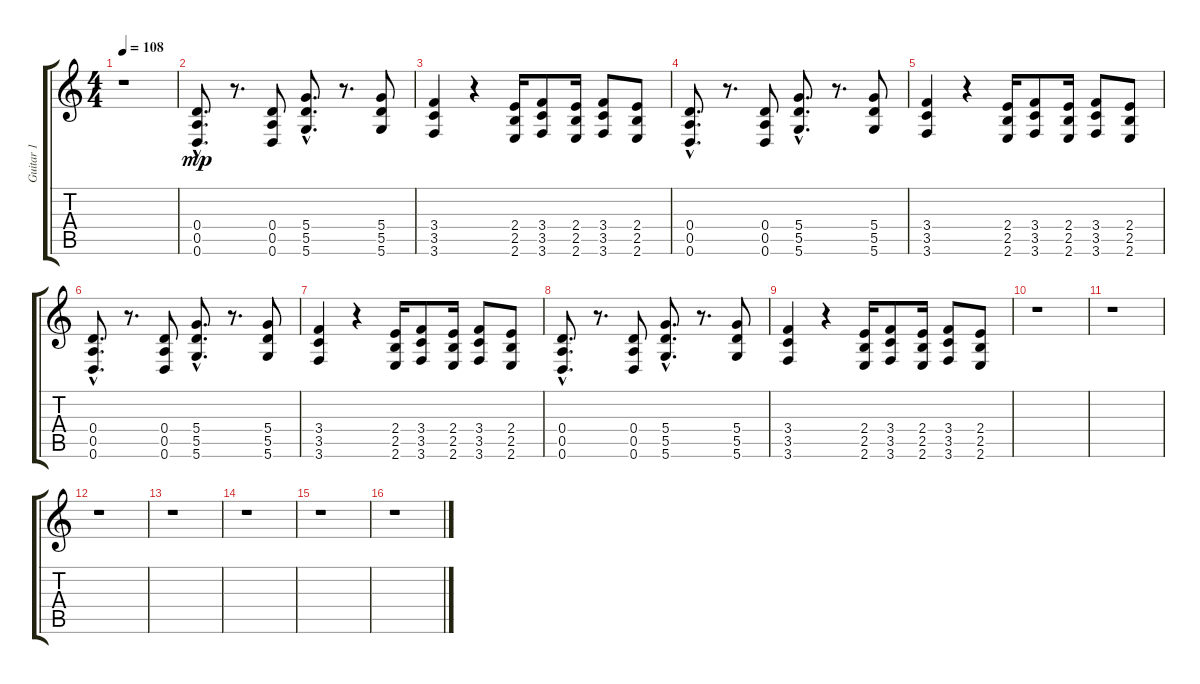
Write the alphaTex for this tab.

\track ("Guitar 1" "Guitar 1") {instrument overdrivenguitar}
\staff {score tabs}
\tuning (E4 B3 G3 D3 A2 D2) {hide}
\ts (4 4)
\tempo 108
\clef g2
\ks c
r.1{dy mp instrument overdrivenguitar} |
(0.4{hac} 0.5{hac} 0.6{hac}).8{d} r.8{d} (0.4 0.5 0.6).8 (5.4{hac} 5.5{hac} 5.6{hac}).8{d} r.8{d} (5.4 5.5 5.6).8 |
(3.4 3.5 3.6).4 r.4 (2.4 2.5 2.6).16 (3.4 3.5 3.6).8 (2.4 2.5 2.6).16 (3.4 3.5 3.6).8 (2.4 2.5 2.6).8 |
(0.4{hac} 0.5{hac} 0.6{hac}).8{d} r.8{d} (0.4 0.5 0.6).8 (5.4{hac} 5.5{hac} 5.6{hac}).8{d} r.8{d} (5.4 5.5 5.6).8 |
(3.4 3.5 3.6).4 r.4 (2.4 2.5 2.6).16 (3.4 3.5 3.6).8 (2.4 2.5 2.6).16 (3.4 3.5 3.6).8 (2.4 2.5 2.6).8 |
(0.4{hac} 0.5{hac} 0.6{hac}).8{d} r.8{d} (0.4 0.5 0.6).8 (5.4{hac} 5.5{hac} 5.6{hac}).8{d} r.8{d} (5.4 5.5 5.6).8 |
(3.4 3.5 3.6).4 r.4 (2.4 2.5 2.6).16 (3.4 3.5 3.6).8 (2.4 2.5 2.6).16 (3.4 3.5 3.6).8 (2.4 2.5 2.6).8 |
(0.4{hac} 0.5{hac} 0.6{hac}).8{d} r.8{d} (0.4 0.5 0.6).8 (5.4{hac} 5.5{hac} 5.6{hac}).8{d} r.8{d} (5.4 5.5 5.6).8 |
(3.4 3.5 3.6).4 r.4 (2.4 2.5 2.6).16 (3.4 3.5 3.6).8 (2.4 2.5 2.6).16 (3.4 3.5 3.6).8 (2.4 2.5 2.6).8 |
r.1 |
r.1 |
r.1 |
r.1 |
r.1 |
r.1 |
r.1
